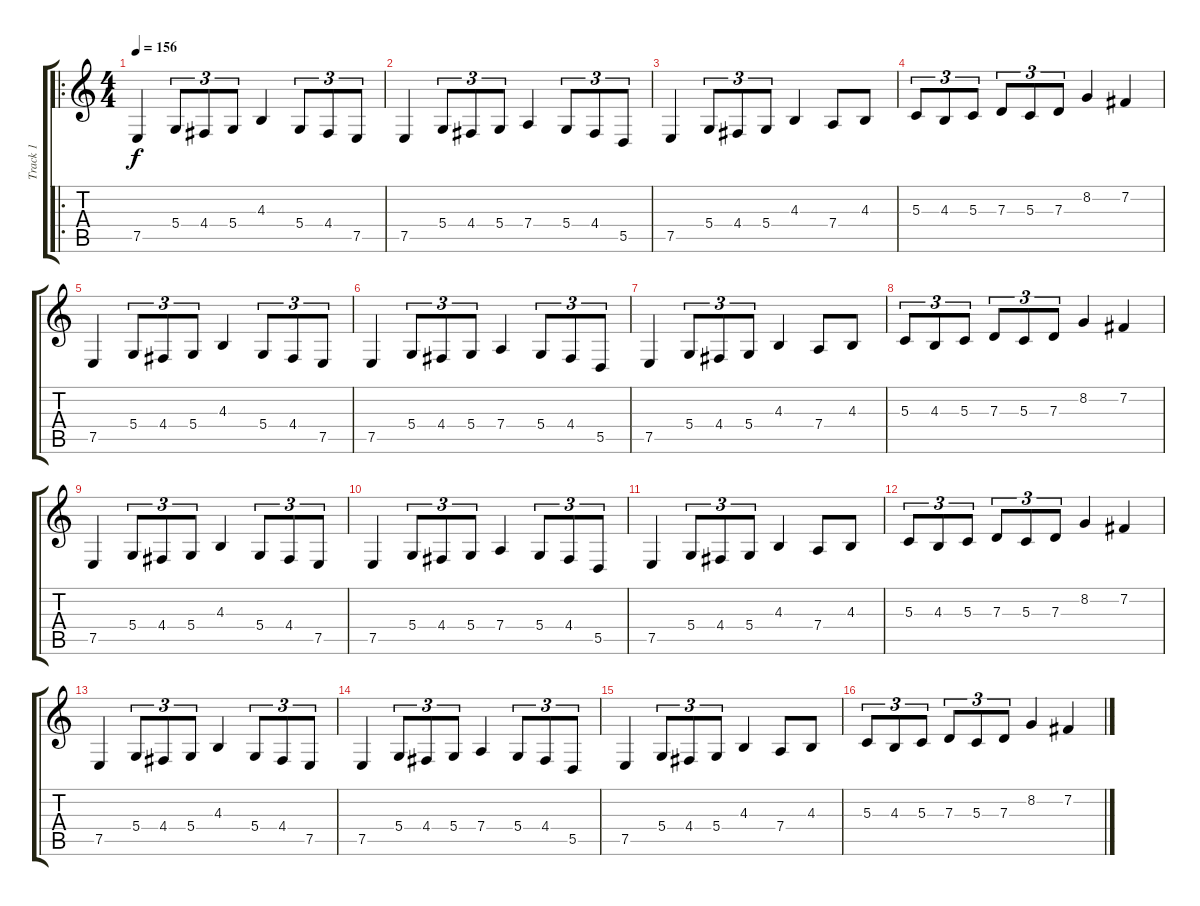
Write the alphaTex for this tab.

\track ("Track 1" "Track 1") {instrument stringensemble1}
\staff {score tabs}
\tuning (E4 B3 G3 D3 A2 D2) {hide}
\ro
\ts (4 4)
\tempo 156
\clef g2
\ks c
7.5.4{dy f instrument stringensemble1} 5.4.8{tu (3 2)} 4.4.8{tu (3 2)} 5.4.8{tu (3 2)} 4.3.4 5.4.8{tu (3 2)} 4.4.8{tu (3 2)} 7.5.8{tu (3 2)} |
7.5.4 5.4.8{tu (3 2)} 4.4.8{tu (3 2)} 5.4.8{tu (3 2)} 7.4.4 5.4.8{tu (3 2)} 4.4.8{tu (3 2)} 5.5.8{tu (3 2)} |
7.5.4 5.4.8{tu (3 2)} 4.4.8{tu (3 2)} 5.4.8{tu (3 2)} 4.3.4 7.4.8 4.3.8 |
5.3.8{tu (3 2)} 4.3.8{tu (3 2)} 5.3.8{tu (3 2)} 7.3.8{tu (3 2)} 5.3.8{tu (3 2)} 7.3.8{tu (3 2)} 8.2.4 7.2.4 |
7.5.4 5.4.8{tu (3 2)} 4.4.8{tu (3 2)} 5.4.8{tu (3 2)} 4.3.4 5.4.8{tu (3 2)} 4.4.8{tu (3 2)} 7.5.8{tu (3 2)} |
7.5.4 5.4.8{tu (3 2)} 4.4.8{tu (3 2)} 5.4.8{tu (3 2)} 7.4.4 5.4.8{tu (3 2)} 4.4.8{tu (3 2)} 5.5.8{tu (3 2)} |
7.5.4 5.4.8{tu (3 2)} 4.4.8{tu (3 2)} 5.4.8{tu (3 2)} 4.3.4 7.4.8 4.3.8 |
5.3.8{tu (3 2)} 4.3.8{tu (3 2)} 5.3.8{tu (3 2)} 7.3.8{tu (3 2)} 5.3.8{tu (3 2)} 7.3.8{tu (3 2)} 8.2.4 7.2.4 |
7.5.4 5.4.8{tu (3 2)} 4.4.8{tu (3 2)} 5.4.8{tu (3 2)} 4.3.4 5.4.8{tu (3 2)} 4.4.8{tu (3 2)} 7.5.8{tu (3 2)} |
7.5.4 5.4.8{tu (3 2)} 4.4.8{tu (3 2)} 5.4.8{tu (3 2)} 7.4.4 5.4.8{tu (3 2)} 4.4.8{tu (3 2)} 5.5.8{tu (3 2)} |
7.5.4 5.4.8{tu (3 2)} 4.4.8{tu (3 2)} 5.4.8{tu (3 2)} 4.3.4 7.4.8 4.3.8 |
5.3.8{tu (3 2)} 4.3.8{tu (3 2)} 5.3.8{tu (3 2)} 7.3.8{tu (3 2)} 5.3.8{tu (3 2)} 7.3.8{tu (3 2)} 8.2.4 7.2.4 |
7.5.4 5.4.8{tu (3 2)} 4.4.8{tu (3 2)} 5.4.8{tu (3 2)} 4.3.4 5.4.8{tu (3 2)} 4.4.8{tu (3 2)} 7.5.8{tu (3 2)} |
7.5.4 5.4.8{tu (3 2)} 4.4.8{tu (3 2)} 5.4.8{tu (3 2)} 7.4.4 5.4.8{tu (3 2)} 4.4.8{tu (3 2)} 5.5.8{tu (3 2)} |
7.5.4 5.4.8{tu (3 2)} 4.4.8{tu (3 2)} 5.4.8{tu (3 2)} 4.3.4 7.4.8 4.3.8 |
5.3.8{tu (3 2)} 4.3.8{tu (3 2)} 5.3.8{tu (3 2)} 7.3.8{tu (3 2)} 5.3.8{tu (3 2)} 7.3.8{tu (3 2)} 8.2.4 7.2.4
